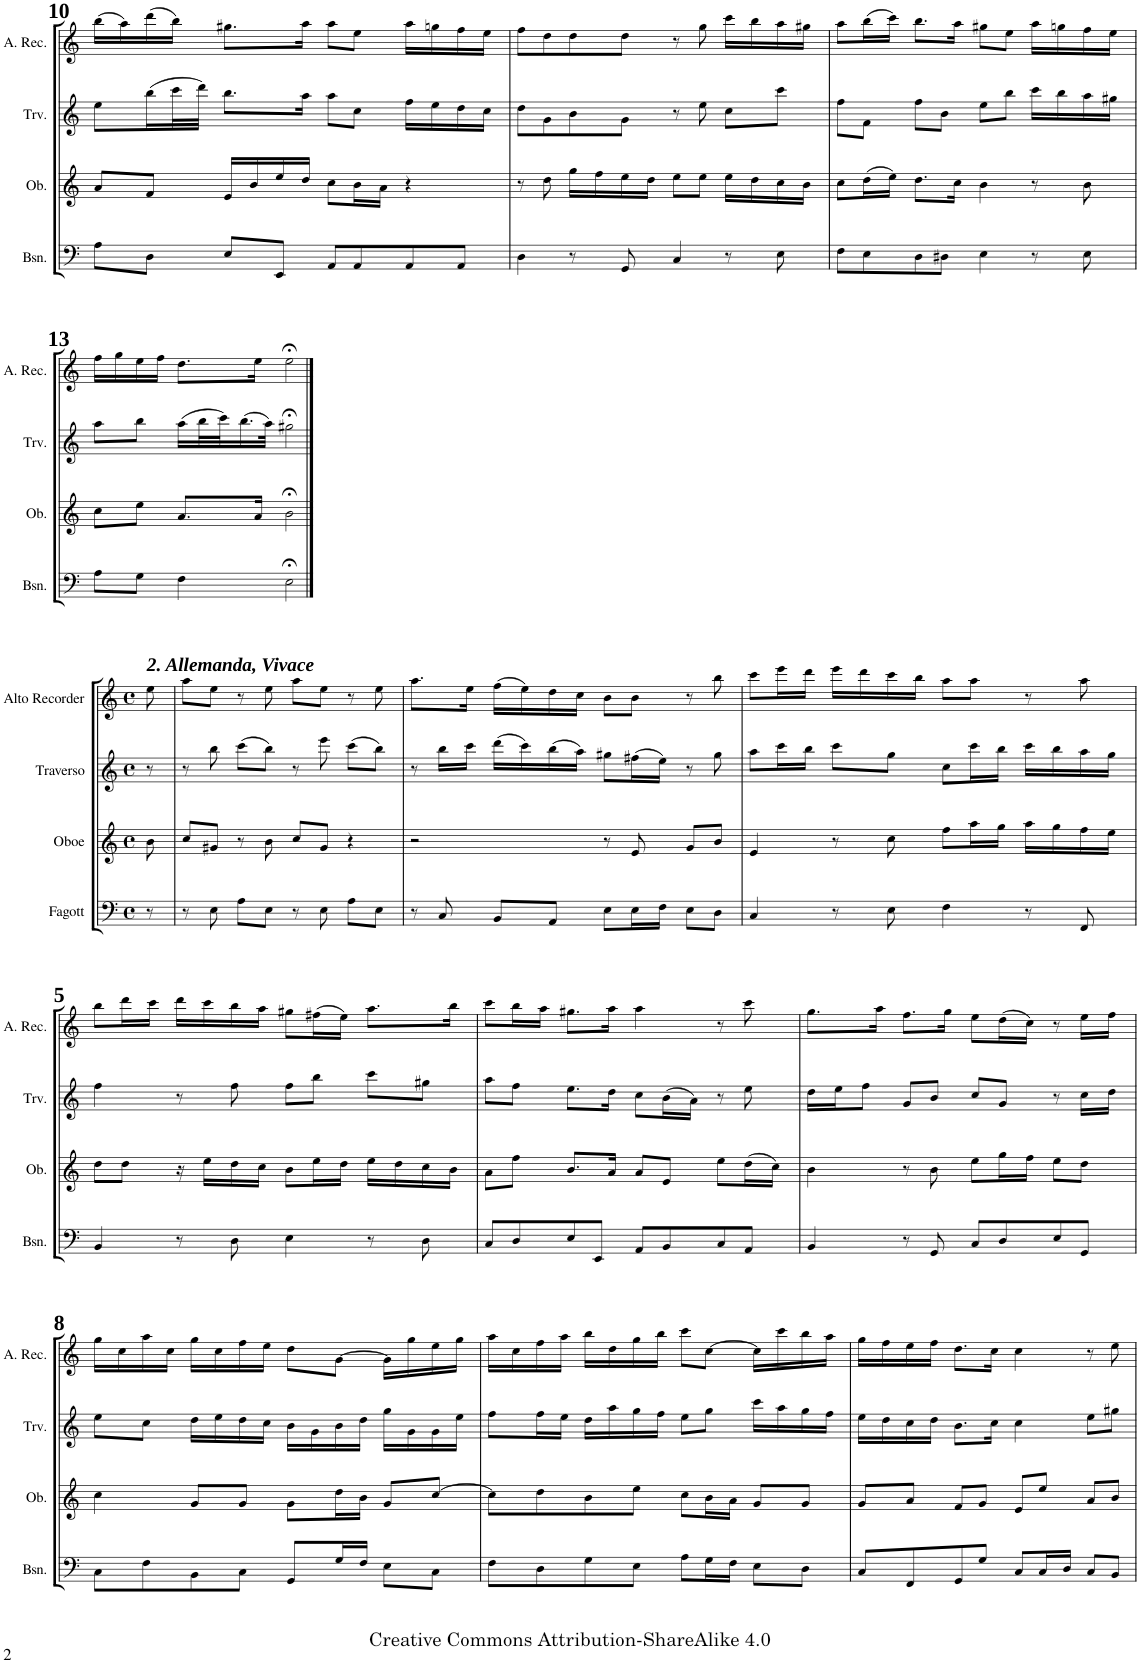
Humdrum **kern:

**kern	**kern	**kern	**kern
*part4	*part3	*part2	*part1
*staff4	*staff3	*staff2	*staff1
*I"Fagott	*I"Oboe	*I"Traverso	*I"Alto Recorder
*	*I'Ob.	*I'Trv.	*I'A. Rec.
!!LO:PB:g=z
*clefF4	*clefG2	*clefG2	*clefG2
*k[]	*k[]	*k[]	*k[]
*M4/4	*M4/4	*M4/4	*M4/4
*met(c)	*met(c)	*met(c)	*met(c)
=10	=10	=10	=10
8A\L	8a/L	8ee\L	(16bb\LL
.	.	.	16aa\)
8D\J	8f/J	(16bb\L	(16ddd\
.	.	32ccc\L	16bb\JJ)
.	.	32ddd\JJJ)	.
8E/L	16e/LL	8.bb\L	8.gg#X\L
.	16b/	.	.
8EE/J	16ee/	.	.
.	16dd/JJ	16aa\Jk	16aa\Jk
8AA/L	8cc\L	8aa\L	8aa\L
8AA/	16b\L	8cc\J	8ee\J
.	16a\JJ	.	.
8AA/	4r	16ff\LL	16aa\LL
.	.	16ee\	16ggn\
8AA/J	.	16dd\	16ff\
.	.	16cc\JJ	16ee\JJ
=11	=11	=11	=11
4D\	8r	8dd\L	8ff\L
.	8dd\	8g\	8dd\
8r	16gg\LL	8b\	8dd\
.	16ff\	.	.
8GG/	16ee\	8g\J	8dd\J
.	16dd\JJ	.	.
4C/	8ee\L	8r	8r
.	8ee\J	8ee\	8gg\
8r	16ee\LL	8cc\L	16ccc\LL
.	16dd\	.	16bb\
8E\	16cc\	8ccc\J	16aa\
.	16b\JJ	.	16gg#X\JJ
=12	=12	=12	=12
8F\L	8cc\L	8ff\L	8aa\L
8E\	(16dd\L	8f\J	(16bb\L
.	16ee\JJ)	.	16ccc\JJ)
8D\	8.dd\L	8ff\L	8.bb\L
8D#X\J	.	8b\J	.
.	16cc\Jk	.	16aa\Jk
4E\	4b\	8ee\L	8gg#X\L
.	.	8bb\J	8ee\J
8r	8r	16ccc\LL	16aa\LL
.	.	16bb\	16ggn\
8E\	8b\	16aa\	16ff\
.	.	16gg#X\JJ	16ee\JJ
!!LO:LB:g=z
=13	=13	=13	=13
8A\L	8cc\L	8aa\L	16ff\LL
.	.	.	16gg\
8G\J	8ee\J	8bb\J	16ee\
.	.	.	16ff\JJ
4F\	8.a/L	(16aa\LL	8.dd\L
.	.	32bb\L	.
.	.	32ccc\J)	.
.	.	(16.bb\	.
.	16a/Jk	.	16ee\Jk
.	.	32aa\JJk)	.
2E;<\	2b;<\	2gg#X;<\	2ee;<\
!!LO:LB:g=z
==1	==1	==1	==1
*M4/4	*M4/4	*M4/4	*M4/4
*met(c)	*met(c)	*met(c)	*met(c)
!	!	!	!LO:TX:a:Bi:t=2. Allemanda, Vivace
8r	8b\	8r	8ee\
=2	=2	=2	=2
8r	8cc/L	8r	8aa\L
8E\	8g#X/J	8bb\	8ee\J
8A\L	8r	(8ccc\L	8r
8E\J	8b\	8bb\J)	8ee\
8r	8cc/L	8r	8aa\L
8E\	8g#/J	8eee\	8ee\J
8A\L	4r	(8ccc\L	8r
8E\J	.	8bb\J)	8ee\
=3	=3	=3	=3
8r	2r	8r	8.aa\L
8C/	.	16bb\LL	.
.	.	16ccc\JJ	16ee\Jk
8BB/L	.	(16ddd\LL	(16ff\LL
.	.	16ccc\)	16ee\)
8AA/J	.	(16bb\	16dd\
.	.	16aa\JJ)	16cc\JJ
8E\L	8r	8gg#X\L	8b\L
16E\L	8e/	(16ff#X\L	8b\J
16F\JJ	.	16ee\JJ)	.
8E\L	8g/L	8r	8r
8D\J	8b/J	8gg#\	8bb\
=4	=4	=4	=4
4C/	4e/	8aa\L	8ccc\L
.	.	16ccc\L	16eee\L
.	.	16bb\JJ	16ddd\JJ
8r	8r	8ccc\L	16eee\LL
.	.	.	16ddd\
8E\	8cc\	8gg\J	16ccc\
.	.	.	16bb\JJ
4F\	8ff\L	8cc\L	8aa\L
.	16aa\L	16ccc\L	8aa\J
.	16gg\JJ	16bb\JJ	.
8r	16aa\LL	16ccc\LL	8r
.	16gg\	16bb\	.
8FF/	16ff\	16aa\	8aa\
.	16ee\JJ	16gg\JJ	.
!!LO:LB:g=z
=5	=5	=5	=5
4BB/	8dd\L	4ff\	8bb\L
.	8dd\J	.	16ddd\L
.	.	.	16ccc\JJ
8r	16r	8r	16ddd\LL
.	16ee\LL	.	16ccc\
8D\	16dd\	8ff\	16bb\
.	16cc\JJ	.	16aa\JJ
4E\	8b\L	8ff\L	8gg#X\L
.	16ee\L	8bb\J	(16ff#X\L
.	16dd\JJ	.	16ee\JJ)
8r	16ee\LL	8ccc\L	8.aa\L
.	16dd\	.	.
8D\	16cc\	8gg#X\J	.
.	16b\JJ	.	16bb\Jk
=6	=6	=6	=6
8C/L	8a\L	8aa\L	8ccc\L
8D/	8ff\J	8ff\J	16bb\L
.	.	.	16aa\JJ
8E/	8.b/L	8.ee\L	8.gg#X\L
8EE/J	.	.	.
.	16a/Jk	16dd\Jk	16aa\Jk
8AA/L	8a/L	8cc\L	4aa\
8BB/	8e/J	(16b\L	.
.	.	16a\JJ)	.
8C/	8ee\L	8r	8r
8AA/J	(16dd\L	8ee\	8ccc\
.	16cc\JJ)	.	.
=7	=7	=7	=7
4BB/	4b\	16dd\LL	8.gg\L
.	.	16ee\J	.
.	.	8ff\J	.
.	.	.	16aa\Jk
8r	8r	8g/L	8.ff\L
8GG/	8b\	8b/J	.
.	.	.	16gg\Jk
8C/L	8ee\L	8cc/L	8ee\L
8D/	16gg\L	8g/J	(16dd\L
.	16ff\JJ	.	16cc\JJ)
8E/	8ee\L	8r	8r
8GG/J	8dd\J	16cc\LL	16ee\LL
.	.	16dd\JJ	16ff\JJ
!!LO:LB:g=z
=8	=8	=8	=8
8C\L	4cc\	8ee\L	16gg\LL
.	.	.	16cc\
8F\	.	8cc\J	16aa\
.	.	.	16cc\JJ
8BB\	8g/L	16dd\LL	16gg\LL
.	.	16ee\	16cc\
8C\J	8g/J	16dd\	16ff\
.	.	16cc\JJ	16ee\JJ
8GG/L	8g\L	16b\LL	8dd\L
.	.	16g\	.
16G/L	16dd\L	16b\	[8g\J
16F/JJ	16b\JJ	16dd\JJ	.
8E\L	8g/L	16gg\LL	16g\LL]
.	.	16g\	16gg\
8C\J	[8cc/J	16g\	16ee\
.	.	16ee\JJ	16gg\JJ
=9	=9	=9	=9
8F\L	8cc\L]	8ff\L	16aa\LL
.	.	.	16cc\
8D\	8dd\	16ff\L	16ff\
.	.	16ee\JJ	16aa\JJ
8G\	8b\	16dd\LL	16bb\LL
.	.	16aa\	16dd\
8E\J	8ee\J	16gg\	16gg\
.	.	16ff\JJ	16bb\JJ
8A\L	8cc\L	8ee\L	8ccc\L
16G\L	16b\L	8gg\J	[8cc\J
16F\JJ	16a\JJ	.	.
8E\L	8g/L	16ccc\LL	16cc\LL]
.	.	16aa\	16ccc\
8D\J	8g/J	16gg\	16bb\
.	.	16ff\JJ	16aa\JJ
=10	=10	=10	=10
8C/L	8g/L	16ee\LL	16gg\LL
.	.	16dd\	16ff\
8FF/	8a/J	16cc\	16ee\
.	.	16dd\JJ	16ff\JJ
8GG/	8f/L	8.b\L	8.dd\L
8G/J	8g/J	.	.
.	.	16cc\Jk	16cc\Jk
8C/L	8e/L	4cc\	4cc\
16C/L	8ee/J	.	.
16D/JJ	.	.	.
8C/L	8a/L	8ee\L	8r
8BB/J	8b/J	8gg#X\J	8ee\
=	=	=	=
*-	*-	*-	*-
